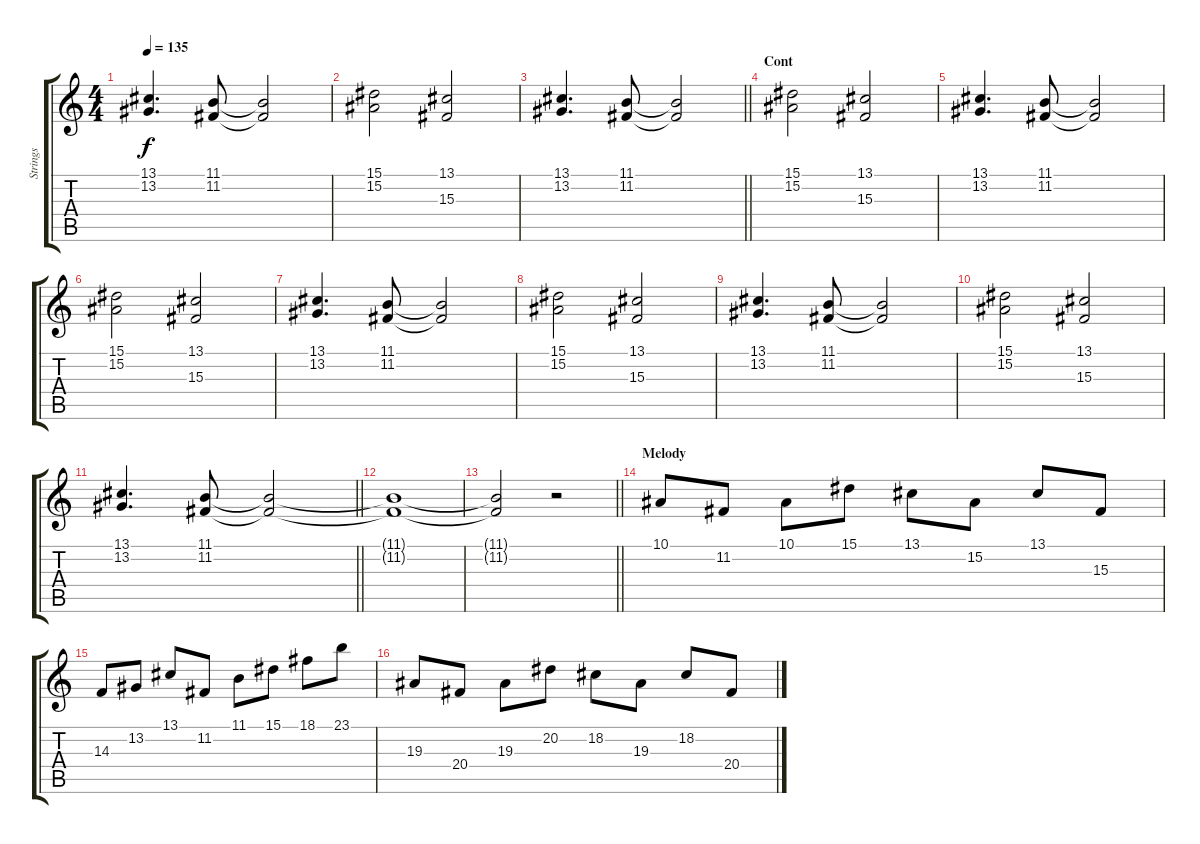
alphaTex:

\track ("Strings" "Strings") {instrument stringensemble1}
\staff {score tabs}
\tuning (C4 G3 Eb3 Bb2 F2 C2) {hide}
\ts (4 4)
\tempo 135
\clef g2
\ks c
(13.1 13.2).4{d dy f} (11.1 11.2).8 (11.1{t} 11.2{t}).2 |
(15.1 15.2).2 (13.1 15.3).2 |
\barLineRight lightlight
(13.1 13.2).4{d} (11.1 11.2).8 (11.1{t} 11.2{t}).2 |
\section ("" "Cont")
(15.1 15.2).2 (13.1 15.3).2 |
(13.1 13.2).4{d} (11.1 11.2).8 (11.1{t} 11.2{t}).2 |
(15.1 15.2).2 (13.1 15.3).2 |
(13.1 13.2).4{d} (11.1 11.2).8 (11.1{t} 11.2{t}).2 |
(15.1 15.2).2 (13.1 15.3).2 |
(13.1 13.2).4{d} (11.1 11.2).8 (11.1{t} 11.2{t}).2 |
(15.1 15.2).2 (13.1 15.3).2 |
\barLineRight lightlight
(13.1 13.2).4{d} (11.1 11.2).8 (11.1{t} 11.2{t}).2 |
(11.1{t} 11.2{t}).1 |
\barLineRight lightlight
(11.1{t} 11.2{t}).2 r.2 |
\section ("" "Melody")
10.1.8 11.2.8 10.1.8 15.1.8 13.1.8 15.2.8 13.1.8 15.3.8 |
14.3.8 13.2.8 13.1.8 11.2.8 11.1.8 15.1.8 18.1.8 23.1.8 |
19.3.8 20.4.8 19.3.8 20.2.8 18.2.8 19.3.8 18.2.8 20.4.8
